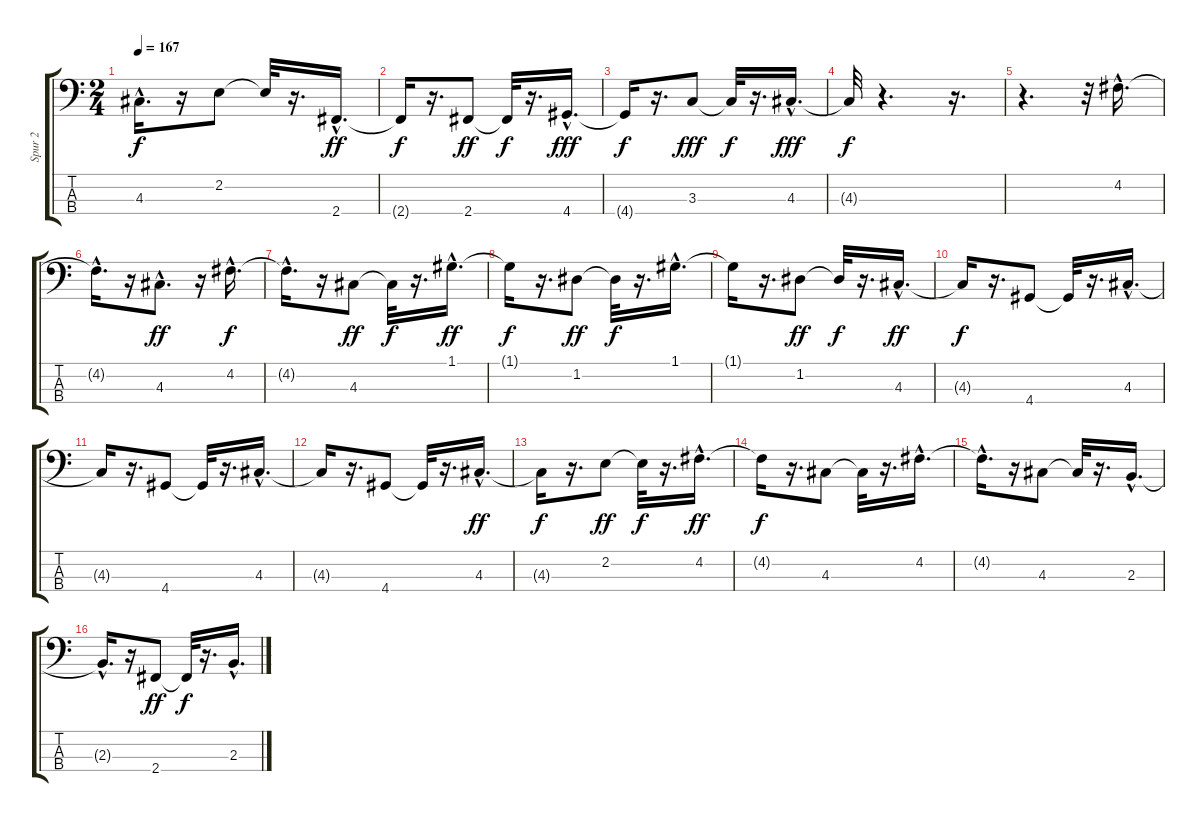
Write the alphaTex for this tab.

\track ("Spur 2" "Spur 2") {instrument electricbassfinger}
\staff {score tabs}
\tuning (G2 D2 A1 E1) {hide}
\ts (2 4)
\tempo 167
\clef f4
\ks c
4.3{hac t}.16{d dy f} r.16 2.2.8 2.2{t}.32 r.16{d} 2.4{hac}.16{d dy ff} |
2.4{t}.16{dy f} r.16{d} 2.4.8{dy ff} 2.4{t}.32{dy f} r.16{d} 4.4{hac}.16{d dy fff} |
4.4{t}.16{dy f} r.16{d} 3.3.8{dy fff} 3.3{t}.32{dy f} r.16{d} 4.3{hac}.16{d dy fff} |
4.3{t}.32{dy f} r.4{d} r.16{d} |
r.4{d} r.32 4.2{hac}.16{d} |
4.2{hac t}.16{d} r.16 4.3{hac}.8{d dy ff} r.16 4.2{hac}.16{d dy f} |
4.2{hac t}.16{d} r.16 4.3.8{dy ff} 4.3{t}.32{dy f} r.16{d} 1.1{hac}.16{d dy ff} |
1.1{t}.16{dy f} r.16{d} 1.2.8{dy ff} 1.2{t}.32{dy f} r.16{d} 1.1{hac}.16{d} |
1.1{t}.16 r.16{d} 1.2.8{dy ff} 1.2{t}.32{dy f} r.16{d} 4.3{hac}.16{d dy ff} |
4.3{t}.16{dy f} r.16{d} 4.4.8 4.4{t}.32 r.16{d} 4.3{hac}.16{d} |
4.3{t}.16 r.16{d} 4.4.8 4.4{t}.32 r.16{d} 4.3{hac}.16{d} |
4.3{t}.16 r.16{d} 4.4.8 4.4{t}.32 r.16{d} 4.3{hac}.16{d dy ff} |
4.3{t}.16{dy f} r.16{d} 2.2.8{dy ff} 2.2{t}.32{dy f} r.16{d} 4.2{hac}.16{d dy ff} |
4.2{t}.16{dy f} r.16{d} 4.3.8 4.3{t}.32 r.16{d} 4.2{hac}.16{d} |
4.2{hac t}.16{d} r.16 4.3.8 4.3{t}.32 r.16{d} 2.3{hac}.16{d} |
2.3{hac t}.16{d} r.16 2.4.8{dy ff} 2.4{t}.32{dy f} r.16{d} 2.3{hac}.16{d}
